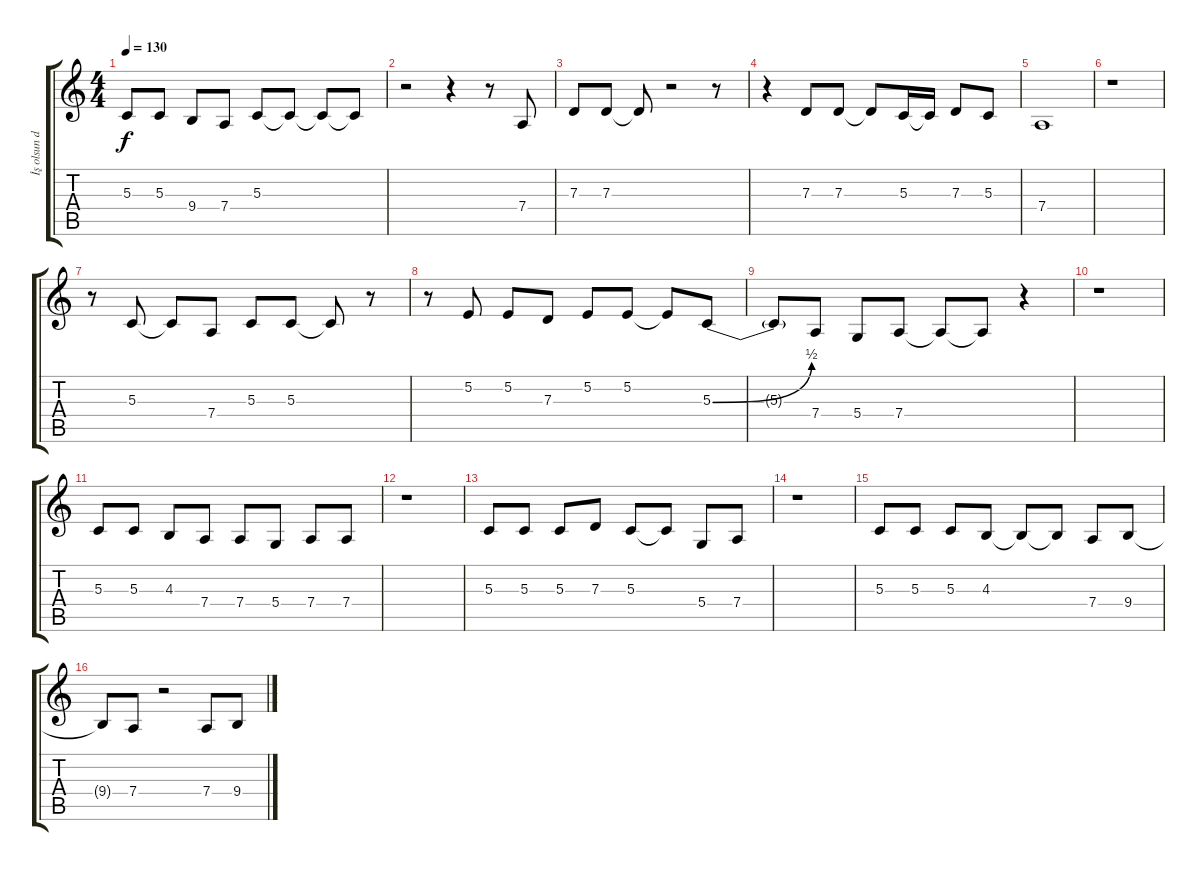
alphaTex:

\track ("İş olsun diye :)" "İş olsun d") {instrument tenorsax}
\staff {score tabs}
\tuning (E4 B3 G3 D3 A2 E2) {hide}
\ts (4 4)
\tempo 130
\clef g2
\ks c
5.3.8{dy f} 5.3.8 9.4.8 7.4.8 5.3.8 5.3{t}.8 5.3{t}.8 5.3{t}.8 |
r.2 r.4 r.8 7.4.8 |
7.3.8 7.3.8 7.3{t}.8 r.2 r.8 |
r.4 7.3.8 7.3.8 7.3{t}.8 5.3.16 5.3{t}.16 7.3.8 5.3.8 |
7.4.1 |
r.1 |
r.8 5.3.8 5.3{t}.8 7.4.8 5.3.8 5.3.8 5.3{t}.8 r.8 |
r.8 5.2.8 5.2.8 7.3.8 5.2.8 5.2.8 5.2{t}.8 5.3{be (bend 0 0 60 2)}.8 |
5.3{t}.8 7.4.8 5.4.8 7.4.8 7.4{t}.8 7.4{t}.8 r.4 |
r.1 |
5.3.8 5.3.8 4.3.8 7.4.8 7.4.8 5.4.8 7.4.8 7.4.8 |
r.1 |
5.3.8 5.3.8 5.3.8 7.3.8 5.3.8 5.3{t}.8 5.4.8 7.4.8 |
r.1 |
5.3.8 5.3.8 5.3.8 4.3.8 4.3{t}.8 4.3{t}.8 7.4.8 9.4.8 |
9.4{t}.8 7.4.8 r.2 7.4.8 9.4.8
